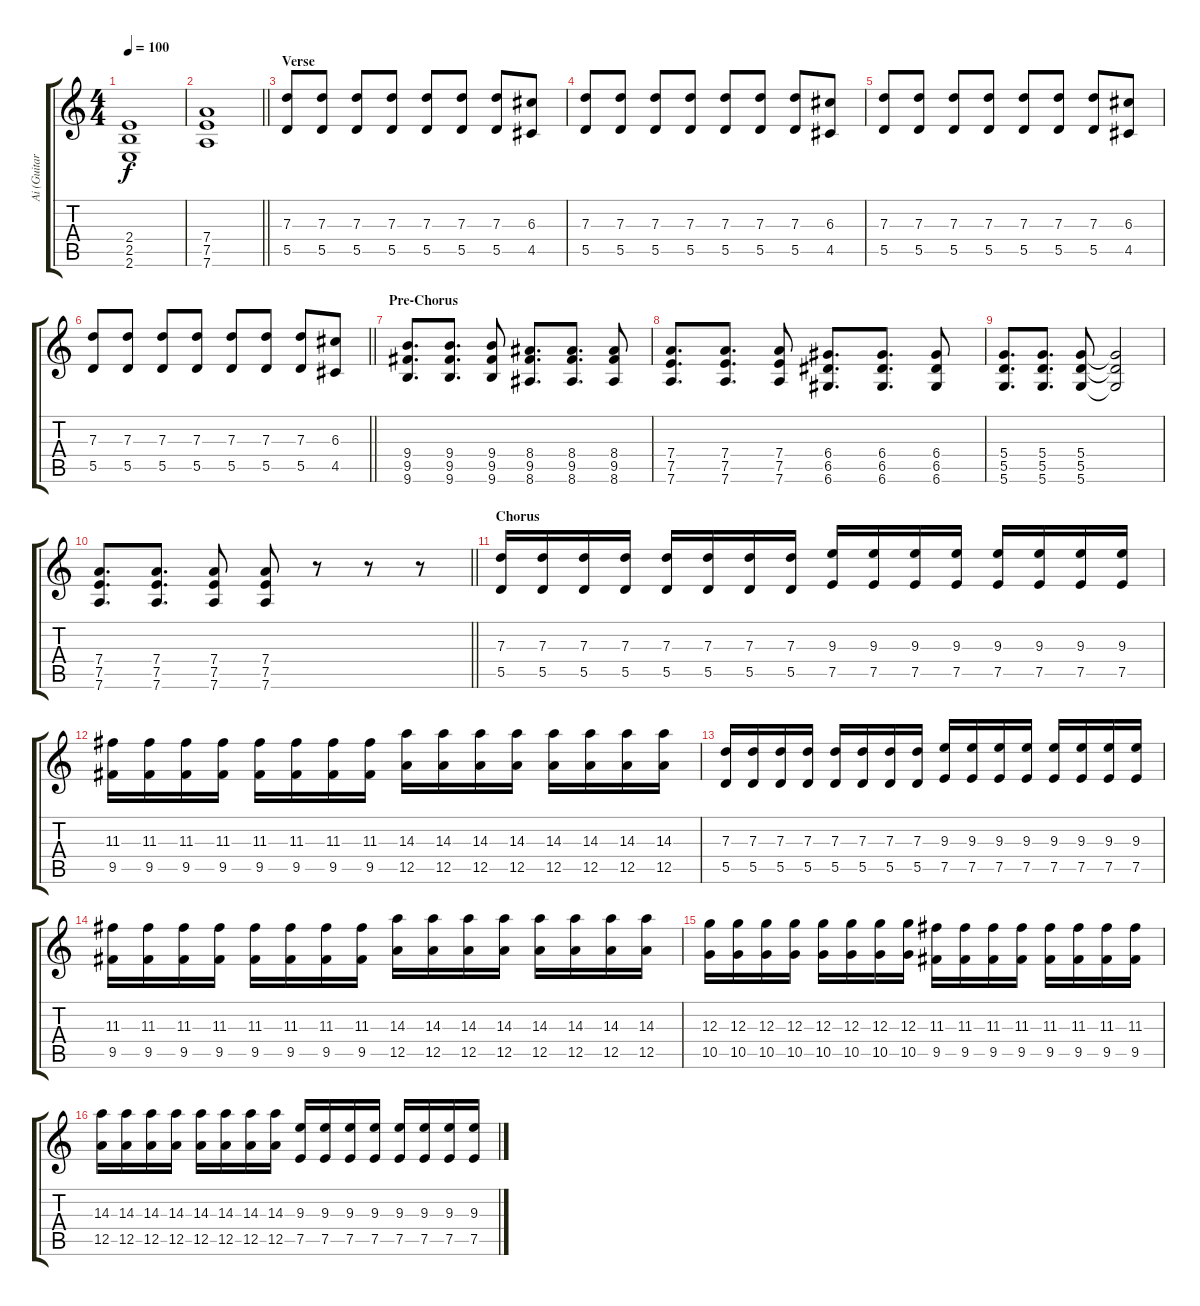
\track ("Ai (Guitar)" "Ai (Guitar") {instrument distortionguitar}
\staff {score tabs}
\tuning (E4 B3 G3 D3 A2 D2) {hide}
\ts (4 4)
\tempo 100
\clef g2
\ks c
(2.4 2.5 2.6).1{dy f} |
\barLineRight lightlight
(7.4 7.5 7.6).1 |
\section ("" "Verse")
(7.3 5.5).8 (7.3 5.5).8 (7.3 5.5).8 (7.3 5.5).8 (7.3 5.5).8 (7.3 5.5).8 (7.3 5.5).8 (6.3 4.5).8 |
(7.3 5.5).8 (7.3 5.5).8 (7.3 5.5).8 (7.3 5.5).8 (7.3 5.5).8 (7.3 5.5).8 (7.3 5.5).8 (6.3 4.5).8 |
(7.3 5.5).8 (7.3 5.5).8 (7.3 5.5).8 (7.3 5.5).8 (7.3 5.5).8 (7.3 5.5).8 (7.3 5.5).8 (6.3 4.5).8 |
\barLineRight lightlight
(7.3 5.5).8 (7.3 5.5).8 (7.3 5.5).8 (7.3 5.5).8 (7.3 5.5).8 (7.3 5.5).8 (7.3 5.5).8 (6.3 4.5).8 |
\section ("" "Pre-Chorus")
(9.4 9.5 9.6).8{d} (9.4 9.5 9.6).8{d} (9.4 9.5 9.6).8 (8.4 9.5 8.6).8{d} (8.4 9.5 8.6).8{d} (8.4 9.5 8.6).8 |
(7.4 7.5 7.6).8{d} (7.4 7.5 7.6).8{d} (7.4 7.5 7.6).8 (6.4 6.5 6.6).8{d} (6.4 6.5 6.6).8{d} (6.4 6.5 6.6).8 |
(5.4 5.5 5.6).8{d} (5.4 5.5 5.6).8{d} (5.4 5.5 5.6).8 (5.4{t} 5.5{t} 5.6{t}).2 |
\barLineRight lightlight
(7.4 7.5 7.6).8{d} (7.4 7.5 7.6).8{d} (7.4 7.5 7.6).8 (7.4 7.5 7.6).8 r.8 r.8 r.8 |
\section ("" "Chorus")
(7.3 5.5).16 (7.3 5.5).16 (7.3 5.5).16 (7.3 5.5).16 (7.3 5.5).16 (7.3 5.5).16 (7.3 5.5).16 (7.3 5.5).16 (9.3 7.5).16 (9.3 7.5).16 (9.3 7.5).16 (9.3 7.5).16 (9.3 7.5).16 (9.3 7.5).16 (9.3 7.5).16 (9.3 7.5).16 |
(11.3 9.5).16 (11.3 9.5).16 (11.3 9.5).16 (11.3 9.5).16 (11.3 9.5).16 (11.3 9.5).16 (11.3 9.5).16 (11.3 9.5).16 (14.3 12.5).16 (14.3 12.5).16 (14.3 12.5).16 (14.3 12.5).16 (14.3 12.5).16 (14.3 12.5).16 (14.3 12.5).16 (14.3 12.5).16 |
(7.3 5.5).16 (7.3 5.5).16 (7.3 5.5).16 (7.3 5.5).16 (7.3 5.5).16 (7.3 5.5).16 (7.3 5.5).16 (7.3 5.5).16 (9.3 7.5).16 (9.3 7.5).16 (9.3 7.5).16 (9.3 7.5).16 (9.3 7.5).16 (9.3 7.5).16 (9.3 7.5).16 (9.3 7.5).16 |
(11.3 9.5).16 (11.3 9.5).16 (11.3 9.5).16 (11.3 9.5).16 (11.3 9.5).16 (11.3 9.5).16 (11.3 9.5).16 (11.3 9.5).16 (14.3 12.5).16 (14.3 12.5).16 (14.3 12.5).16 (14.3 12.5).16 (14.3 12.5).16 (14.3 12.5).16 (14.3 12.5).16 (14.3 12.5).16 |
(12.3 10.5).16 (12.3 10.5).16 (12.3 10.5).16 (12.3 10.5).16 (12.3 10.5).16 (12.3 10.5).16 (12.3 10.5).16 (12.3 10.5).16 (11.3 9.5).16 (11.3 9.5).16 (11.3 9.5).16 (11.3 9.5).16 (11.3 9.5).16 (11.3 9.5).16 (11.3 9.5).16 (11.3 9.5).16 |
(14.3 12.5).16 (14.3 12.5).16 (14.3 12.5).16 (14.3 12.5).16 (14.3 12.5).16 (14.3 12.5).16 (14.3 12.5).16 (14.3 12.5).16 (9.3 7.5).16 (9.3 7.5).16 (9.3 7.5).16 (9.3 7.5).16 (9.3 7.5).16 (9.3 7.5).16 (9.3 7.5).16 (9.3 7.5).16
